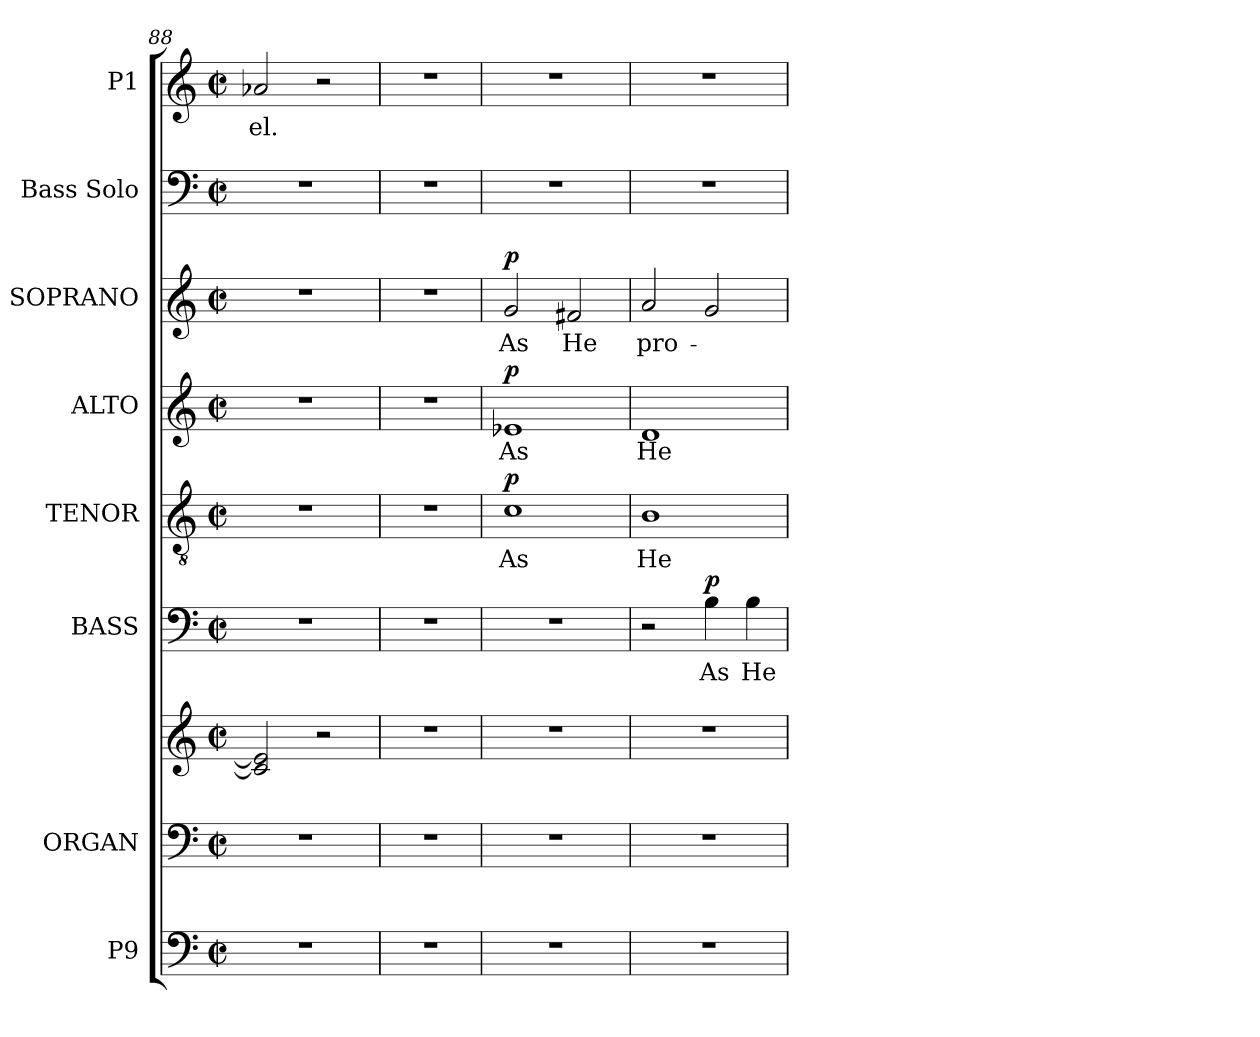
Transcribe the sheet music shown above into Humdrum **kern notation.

**kern	**kern	**kern	**kern	**text	**dynam	**kern	**text	**dynam	**kern	**text	**dynam	**kern	**text	**dynam	**kern	**kern	**text
*part8	*part7	*part7	*part6	*part6	*part6	*part5	*part5	*part5	*part4	*part4	*part4	*part3	*part3	*part3	*part2	*part1	*part1
*staff9	*staff8	*staff7	*staff6	*staff6	*staff6	*staff5	*staff5	*staff5	*staff4	*staff4	*staff4	*staff3	*staff3	*staff3	*staff2	*staff1	*staff1
*I"P9	*I"ORGAN	*	*I"BASS	*	*	*I"TENOR	*	*	*I"ALTO	*	*	*I"SOPRANO	*	*	*I"Bass Solo	*I"P1	*
*clefF4	*clefF4	*clefG2	*clefF4	*	*	*clefGv2	*	*	*clefG2	*	*	*clefG2	*	*	*clefF4	*clefG2	*
*	*	*	*	*	*	*ITrd7c12	*	*	*	*	*	*	*	*	*	*	*
*k[]	*k[]	*k[]	*k[]	*	*	*k[]	*	*	*k[]	*	*	*k[]	*	*	*k[]	*k[]	*
*C:	*C:	*C:	*C:	*	*	*C:	*	*	*C:	*	*	*C:	*	*	*C:	*C:	*
*M2/2	*M2/2	*M2/2	*M2/2	*	*	*M2/2	*	*	*M2/2	*	*	*M2/2	*	*	*M2/2	*M2/2	*
*met(c|)	*met(c|)	*met(c|)	*met(c|)	*	*	*met(c|)	*	*	*met(c|)	*	*	*met(c|)	*	*	*met(c|)	*met(c|)	*
=88	=88	=88	=88	=88	=88	=88	=88	=88	=88	=88	=88	=88	=88	=88	=88	=88	=88
!	!	!	!	!	!	!	!	!	!	!	!	!	!	!	!	!	!LO:LY:b:color=#000000
1r	1r	2ci/] 2e-i]	1r	.	.	1r	.	.	1r	.	.	1r	.	.	1r	2a-Xi/	-el.
.	.	2r	.	.	.	.	.	.	.	.	.	.	.	.	.	2r	.
!!LO:LB:g=z
=89	=89	=89	=89	=89	=89	=89	=89	=89	=89	=89	=89	=89	=89	=89	=89	=89	=89
1r	1r	1r	1r	.	.	1r	.	.	1r	.	.	1r	.	.	1r	1r	.
=90	=90	=90	=90	=90	=90	=90	=90	=90	=90	=90	=90	=90	=90	=90	=90	=90	=90
!	!	!	!	!	!	!	!LO:LY:b:color=#000000	!	!	!	!	!	!	!	!	!	!
!	!	!	!	!	!	!	!	!	!	!LO:LY:b:color=#000000	!	!	!	!	!	!	!
!	!	!	!	!	!	!	!	!	!	!	!	!	!LO:LY:b:color=#000000	!	!	!	!
1r	1r	1r	1r	.	.	1Ci	As	p	1e-Xi	As	p	2gi/	As	p	1r	1r	.
!	!	!	!	!	!	!	!	!	!	!	!	!	!LO:LY:b:color=#000000	!	!	!	!
.	.	.	.	.	.	.	.	.	.	.	.	2f#i/	He	.	.	.	.
=91	=91	=91	=91	=91	=91	=91	=91	=91	=91	=91	=91	=91	=91	=91	=91	=91	=91
!	!	!	!	!	!	!	!LO:LY:b:color=#000000	!	!	!	!	!	!	!	!	!	!
!	!	!	!	!	!	!	!	!	!	!LO:LY:b:color=#000000	!	!	!	!	!	!	!
!	!	!	!	!	!	!	!	!	!	!	!	!	!LO:LY:b:color=#000000	!	!	!	!
1r	1r	1r	2r	.	.	1BBi	He	.	1di	He	.	2ai/	pro-	.	1r	1r	.
!	!	!	!	!LO:LY:b:color=#000000	!	!	!	!	!	!	!	!	!	!	!	!	!
.	.	.	4Bi\	As	p	.	.	.	.	.	.	2gi/	.	.	.	.	.
!	!	!	!	!LO:LY:b:color=#000000	!	!	!	!	!	!	!	!	!	!	!	!	!
.	.	.	4Bi\	He	.	.	.	.	.	.	.	.	.	.	.	.	.
=	=	=	=	=	=	=	=	=	=	=	=	=	=	=	=	=	=
*-	*-	*-	*-	*-	*-	*-	*-	*-	*-	*-	*-	*-	*-	*-	*-	*-	*-
